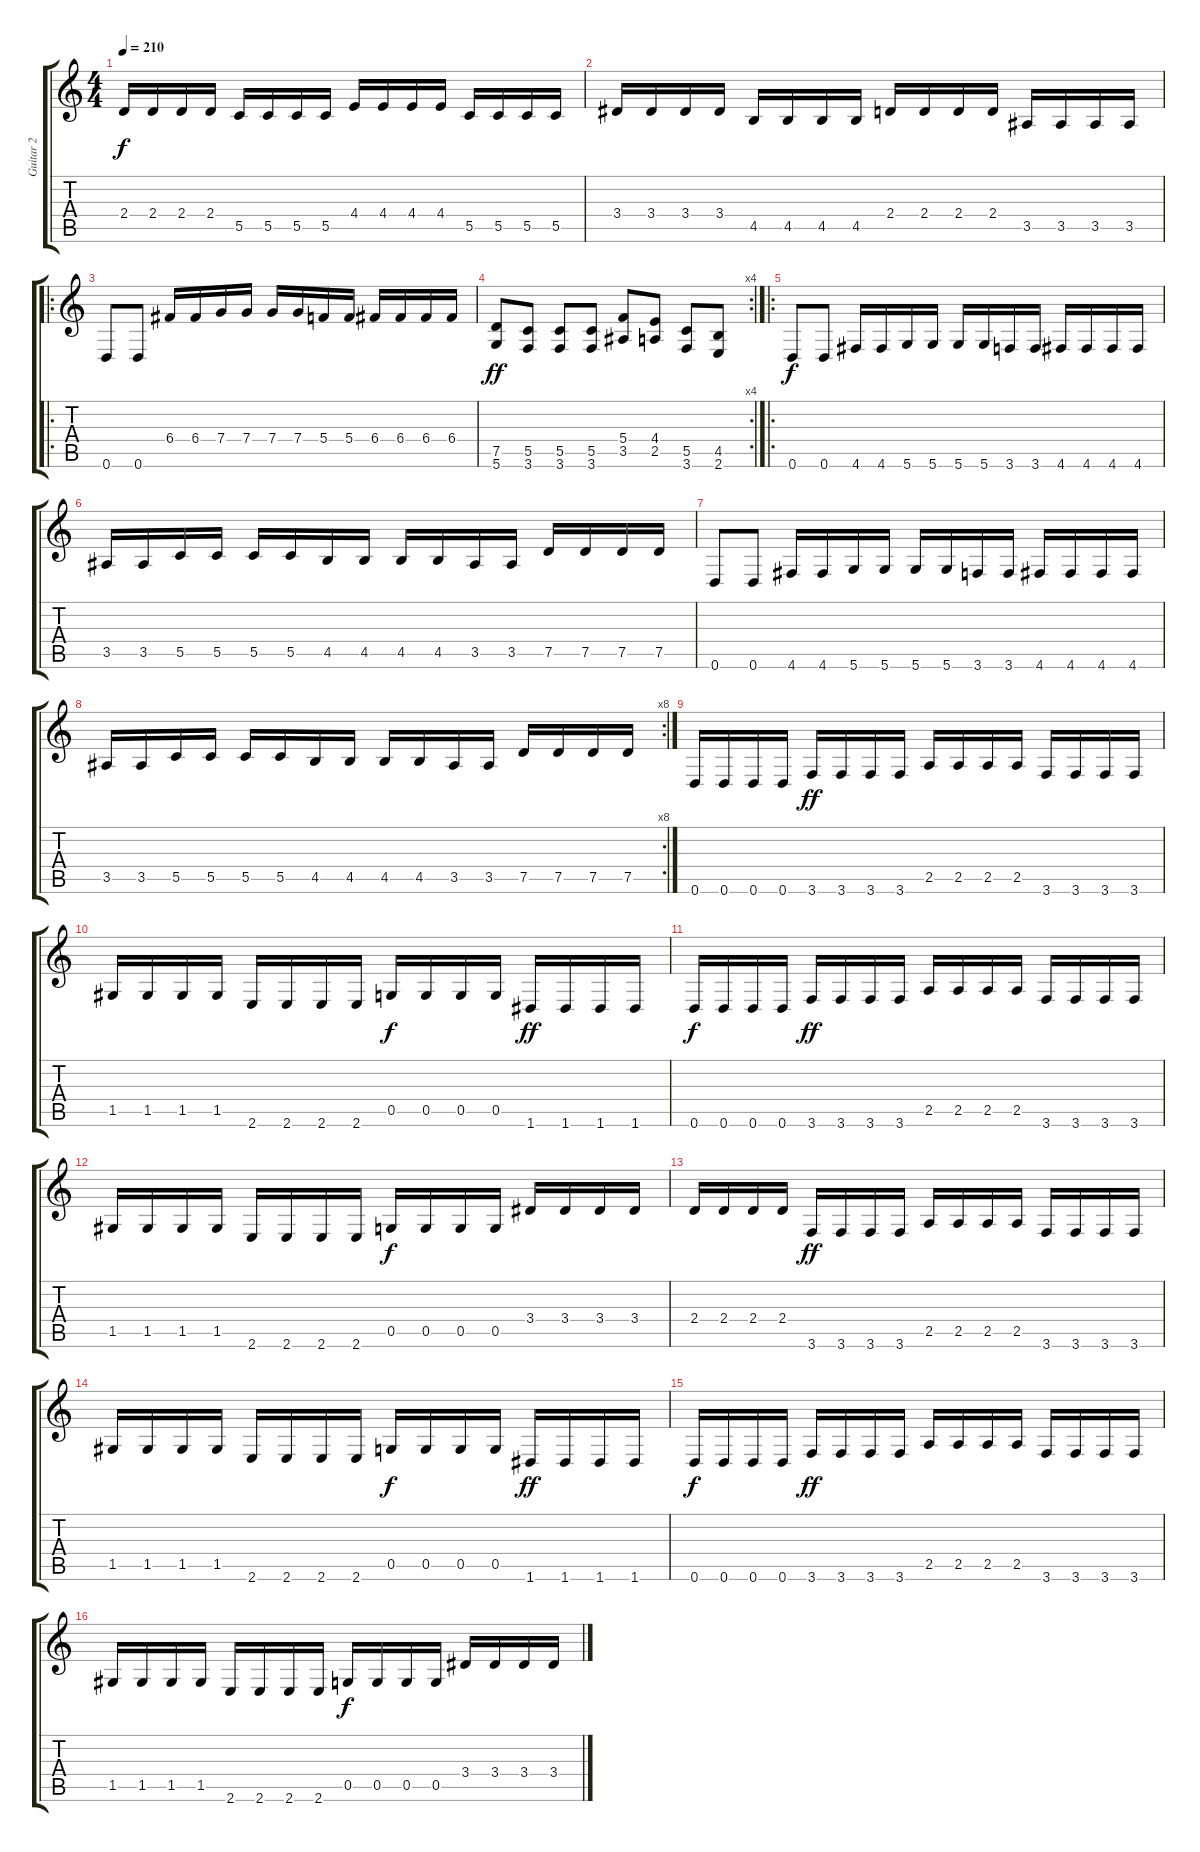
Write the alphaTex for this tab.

\track ("Guitar 2" "Guitar 2") {instrument distortionguitar}
\staff {score tabs}
\tuning (D4 A3 F3 C3 G2 D2) {hide}
\ts (4 4)
\tempo 210
\clef g2
\ks c
2.4.16{dy f} 2.4.16 2.4.16 2.4.16 5.5.16 5.5.16 5.5.16 5.5.16 4.4.16 4.4.16 4.4.16 4.4.16 5.5.16 5.5.16 5.5.16 5.5.16 |
3.4.16 3.4.16 3.4.16 3.4.16 4.5.16 4.5.16 4.5.16 4.5.16 2.4.16 2.4.16 2.4.16 2.4.16 3.5.16 3.5.16 3.5.16 3.5.16 |
\ro
0.6.8 0.6.8 6.4.16 6.4.16 7.4.16 7.4.16 7.4.16 7.4.16 5.4.16 5.4.16 6.4.16 6.4.16 6.4.16 6.4.16 |
\rc 4
(7.5 5.6).8{dy ff} (5.5 3.6).8 (5.5 3.6).8 (5.5 3.6).8 (5.4 3.5).8 (4.4 2.5).8 (5.5 3.6).8 (4.5 2.6).8 |
\ro
0.6.8{dy f} 0.6.8 4.6.16 4.6.16 5.6.16 5.6.16 5.6.16 5.6.16 3.6.16 3.6.16 4.6.16 4.6.16 4.6.16 4.6.16 |
3.5.16 3.5.16 5.5.16 5.5.16 5.5.16 5.5.16 4.5.16 4.5.16 4.5.16 4.5.16 3.5.16 3.5.16 7.5.16 7.5.16 7.5.16 7.5.16 |
0.6.8 0.6.8 4.6.16 4.6.16 5.6.16 5.6.16 5.6.16 5.6.16 3.6.16 3.6.16 4.6.16 4.6.16 4.6.16 4.6.16 |
\rc 8
3.5.16 3.5.16 5.5.16 5.5.16 5.5.16 5.5.16 4.5.16 4.5.16 4.5.16 4.5.16 3.5.16 3.5.16 7.5.16 7.5.16 7.5.16 7.5.16 |
0.6.16 0.6.16 0.6.16 0.6.16 3.6.16{dy ff} 3.6.16 3.6.16 3.6.16 2.5.16 2.5.16 2.5.16 2.5.16 3.6.16 3.6.16 3.6.16 3.6.16 |
1.5.16 1.5.16 1.5.16 1.5.16 2.6.16 2.6.16 2.6.16 2.6.16 0.5.16{dy f} 0.5.16 0.5.16 0.5.16 1.6.16{dy ff} 1.6.16 1.6.16 1.6.16 |
0.6.16{dy f} 0.6.16 0.6.16 0.6.16 3.6.16{dy ff} 3.6.16 3.6.16 3.6.16 2.5.16 2.5.16 2.5.16 2.5.16 3.6.16 3.6.16 3.6.16 3.6.16 |
1.5.16 1.5.16 1.5.16 1.5.16 2.6.16 2.6.16 2.6.16 2.6.16 0.5.16{dy f} 0.5.16 0.5.16 0.5.16 3.4.16 3.4.16 3.4.16 3.4.16 |
2.4.16 2.4.16 2.4.16 2.4.16 3.6.16{dy ff} 3.6.16 3.6.16 3.6.16 2.5.16 2.5.16 2.5.16 2.5.16 3.6.16 3.6.16 3.6.16 3.6.16 |
1.5.16 1.5.16 1.5.16 1.5.16 2.6.16 2.6.16 2.6.16 2.6.16 0.5.16{dy f} 0.5.16 0.5.16 0.5.16 1.6.16{dy ff} 1.6.16 1.6.16 1.6.16 |
0.6.16{dy f} 0.6.16 0.6.16 0.6.16 3.6.16{dy ff} 3.6.16 3.6.16 3.6.16 2.5.16 2.5.16 2.5.16 2.5.16 3.6.16 3.6.16 3.6.16 3.6.16 |
1.5.16 1.5.16 1.5.16 1.5.16 2.6.16 2.6.16 2.6.16 2.6.16 0.5.16{dy f} 0.5.16 0.5.16 0.5.16 3.4.16 3.4.16 3.4.16 3.4.16
